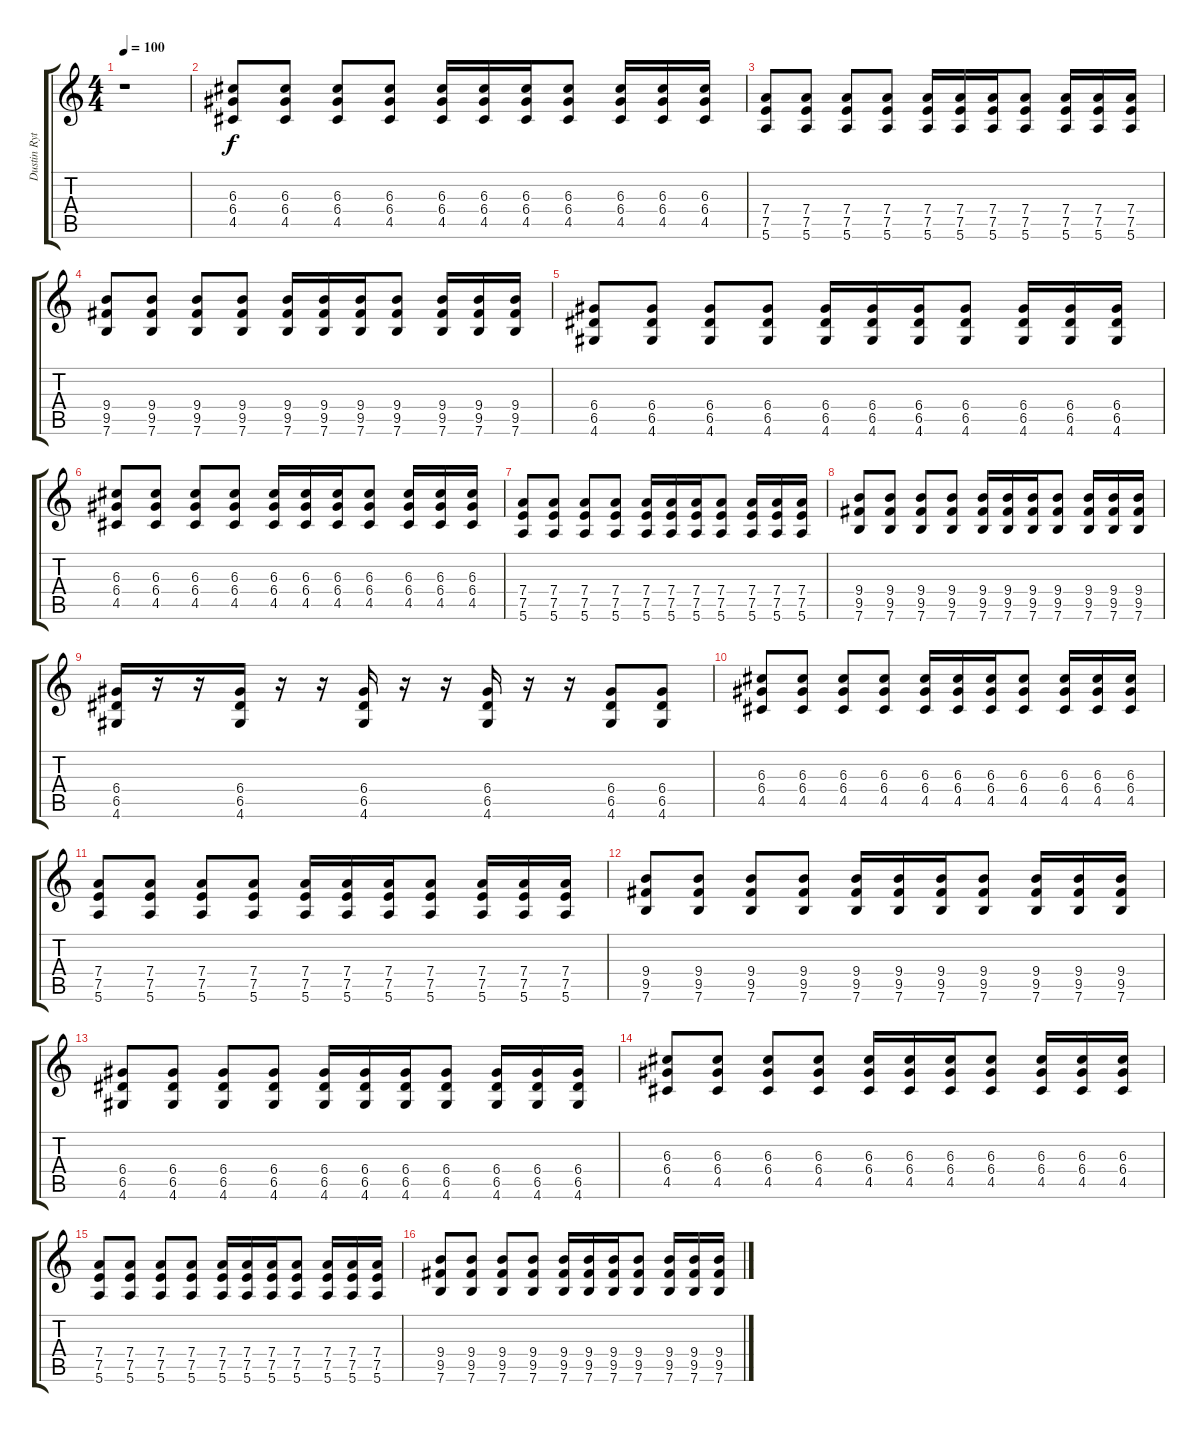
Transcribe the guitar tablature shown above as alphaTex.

\track ("Dustin Rythm Guitar" "Dustin Ryt") {instrument distortionguitar}
\staff {score tabs}
\tuning (E4 B3 G3 D3 A2 E2) {hide}
\ts (4 4)
\tempo 100
\clef g2
\ks c
r.1{dy f} |
\section ("" "")
(6.3 6.4 4.5).8 (6.3 6.4 4.5).8 (6.3 6.4 4.5).8 (6.3 6.4 4.5).8 (6.3 6.4 4.5).16 (6.3 6.4 4.5).16 (6.3 6.4 4.5).16 (6.3 6.4 4.5).8 (6.3 6.4 4.5).16 (6.3 6.4 4.5).16 (6.3 6.4 4.5).16 |
(7.4 7.5 5.6).8 (7.4 7.5 5.6).8 (7.4 7.5 5.6).8 (7.4 7.5 5.6).8 (7.4 7.5 5.6).16 (7.4 7.5 5.6).16 (7.4 7.5 5.6).16 (7.4 7.5 5.6).8 (7.4 7.5 5.6).16 (7.4 7.5 5.6).16 (7.4 7.5 5.6).16 |
(9.4 9.5 7.6).8 (9.4 9.5 7.6).8 (9.4 9.5 7.6).8 (9.4 9.5 7.6).8 (9.4 9.5 7.6).16 (9.4 9.5 7.6).16 (9.4 9.5 7.6).16 (9.4 9.5 7.6).8 (9.4 9.5 7.6).16 (9.4 9.5 7.6).16 (9.4 9.5 7.6).16 |
(6.4 6.5 4.6).8 (6.4 6.5 4.6).8 (6.4 6.5 4.6).8 (6.4 6.5 4.6).8 (6.4 6.5 4.6).16 (6.4 6.5 4.6).16 (6.4 6.5 4.6).16 (6.4 6.5 4.6).8 (6.4 6.5 4.6).16 (6.4 6.5 4.6).16 (6.4 6.5 4.6).16 |
(6.3 6.4 4.5).8 (6.3 6.4 4.5).8 (6.3 6.4 4.5).8 (6.3 6.4 4.5).8 (6.3 6.4 4.5).16 (6.3 6.4 4.5).16 (6.3 6.4 4.5).16 (6.3 6.4 4.5).8 (6.3 6.4 4.5).16 (6.3 6.4 4.5).16 (6.3 6.4 4.5).16 |
(7.4 7.5 5.6).8 (7.4 7.5 5.6).8 (7.4 7.5 5.6).8 (7.4 7.5 5.6).8 (7.4 7.5 5.6).16 (7.4 7.5 5.6).16 (7.4 7.5 5.6).16 (7.4 7.5 5.6).8 (7.4 7.5 5.6).16 (7.4 7.5 5.6).16 (7.4 7.5 5.6).16 |
(9.4 9.5 7.6).8 (9.4 9.5 7.6).8 (9.4 9.5 7.6).8 (9.4 9.5 7.6).8 (9.4 9.5 7.6).16 (9.4 9.5 7.6).16 (9.4 9.5 7.6).16 (9.4 9.5 7.6).8 (9.4 9.5 7.6).16 (9.4 9.5 7.6).16 (9.4 9.5 7.6).16 |
(6.4 6.5 4.6).16 r.16 r.16 (6.4 6.5 4.6).16 r.16 r.16 (6.4 6.5 4.6).16 r.16 r.16 (6.4 6.5 4.6).16 r.16 r.16 (6.4 6.5 4.6).8 (6.4 6.5 4.6).8 |
(6.3 6.4 4.5).8 (6.3 6.4 4.5).8 (6.3 6.4 4.5).8 (6.3 6.4 4.5).8 (6.3 6.4 4.5).16 (6.3 6.4 4.5).16 (6.3 6.4 4.5).16 (6.3 6.4 4.5).8 (6.3 6.4 4.5).16 (6.3 6.4 4.5).16 (6.3 6.4 4.5).16 |
(7.4 7.5 5.6).8 (7.4 7.5 5.6).8 (7.4 7.5 5.6).8 (7.4 7.5 5.6).8 (7.4 7.5 5.6).16 (7.4 7.5 5.6).16 (7.4 7.5 5.6).16 (7.4 7.5 5.6).8 (7.4 7.5 5.6).16 (7.4 7.5 5.6).16 (7.4 7.5 5.6).16 |
(9.4 9.5 7.6).8 (9.4 9.5 7.6).8 (9.4 9.5 7.6).8 (9.4 9.5 7.6).8 (9.4 9.5 7.6).16 (9.4 9.5 7.6).16 (9.4 9.5 7.6).16 (9.4 9.5 7.6).8 (9.4 9.5 7.6).16 (9.4 9.5 7.6).16 (9.4 9.5 7.6).16 |
(6.4 6.5 4.6).8 (6.4 6.5 4.6).8 (6.4 6.5 4.6).8 (6.4 6.5 4.6).8 (6.4 6.5 4.6).16 (6.4 6.5 4.6).16 (6.4 6.5 4.6).16 (6.4 6.5 4.6).8 (6.4 6.5 4.6).16 (6.4 6.5 4.6).16 (6.4 6.5 4.6).16 |
(6.3 6.4 4.5).8 (6.3 6.4 4.5).8 (6.3 6.4 4.5).8 (6.3 6.4 4.5).8 (6.3 6.4 4.5).16 (6.3 6.4 4.5).16 (6.3 6.4 4.5).16 (6.3 6.4 4.5).8 (6.3 6.4 4.5).16 (6.3 6.4 4.5).16 (6.3 6.4 4.5).16 |
(7.4 7.5 5.6).8 (7.4 7.5 5.6).8 (7.4 7.5 5.6).8 (7.4 7.5 5.6).8 (7.4 7.5 5.6).16 (7.4 7.5 5.6).16 (7.4 7.5 5.6).16 (7.4 7.5 5.6).8 (7.4 7.5 5.6).16 (7.4 7.5 5.6).16 (7.4 7.5 5.6).16 |
(9.4 9.5 7.6).8 (9.4 9.5 7.6).8 (9.4 9.5 7.6).8 (9.4 9.5 7.6).8 (9.4 9.5 7.6).16 (9.4 9.5 7.6).16 (9.4 9.5 7.6).16 (9.4 9.5 7.6).8 (9.4 9.5 7.6).16 (9.4 9.5 7.6).16 (9.4 9.5 7.6).16
